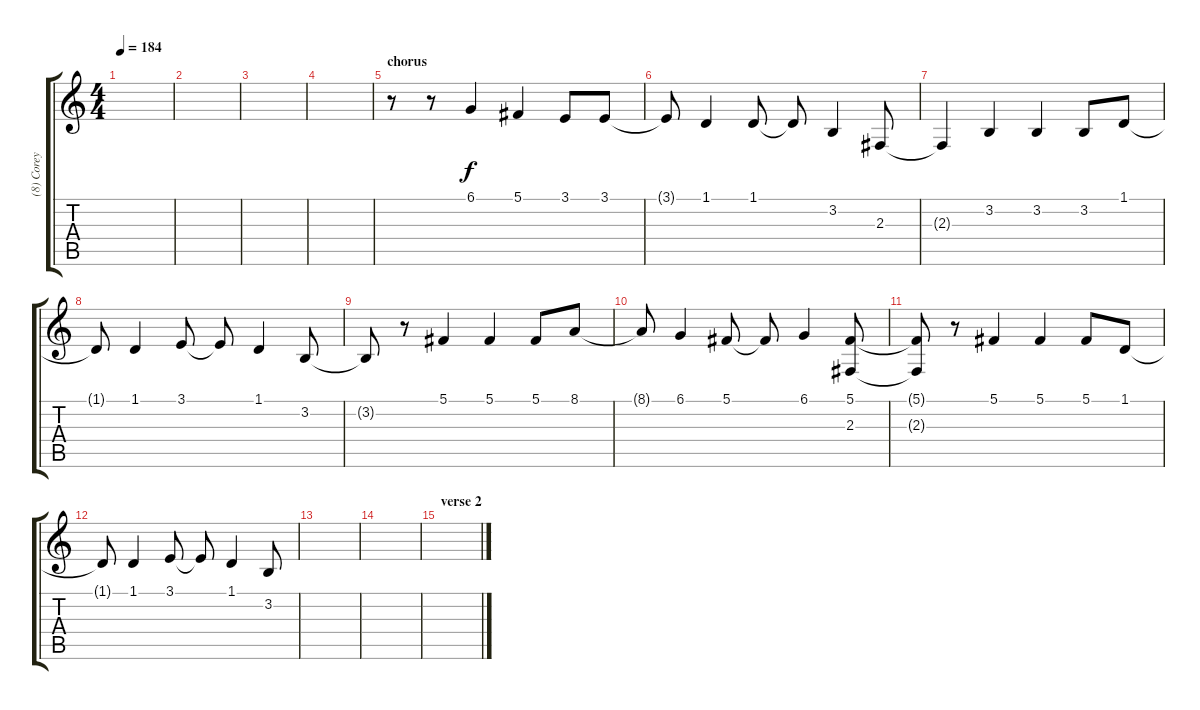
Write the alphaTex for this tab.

\track ("(8) Corey - vocal" "(8) Corey ") {instrument lead2sawtooth}
\staff {score tabs}
\tuning (Db4 Ab3 E3 B2 Gb2 Db2) {hide}
\ts (4 4)
\tempo 184
\clef g2
\ks c
|
|
|
|
\section ("" "chorus")
r.8 r.8 6.1.4 5.1.4 3.1.8 3.1.8 |
3.1{t}.8 1.1.4 1.1.8 1.1{t}.8 3.2.4 2.3.8 |
2.3{t}.4 3.2.4 3.2.4 3.2.8 1.1.8 |
1.1{t}.8 1.1.4 3.1.8 3.1{t}.8 1.1.4 3.2.8 |
3.2{t}.8 r.8 5.1.4 5.1.4 5.1.8 8.1.8 |
8.1{t}.8 6.1.4 5.1.8 5.1{t}.8 6.1.4 (5.1 2.3).8 |
(5.1{t} 2.3{t}).8 r.8 5.1.4 5.1.4 5.1.8 1.1.8 |
1.1{t}.8 1.1.4 3.1.8 3.1{t}.8 1.1.4 3.2.8 |
|
|
\section ("" "verse 2")
